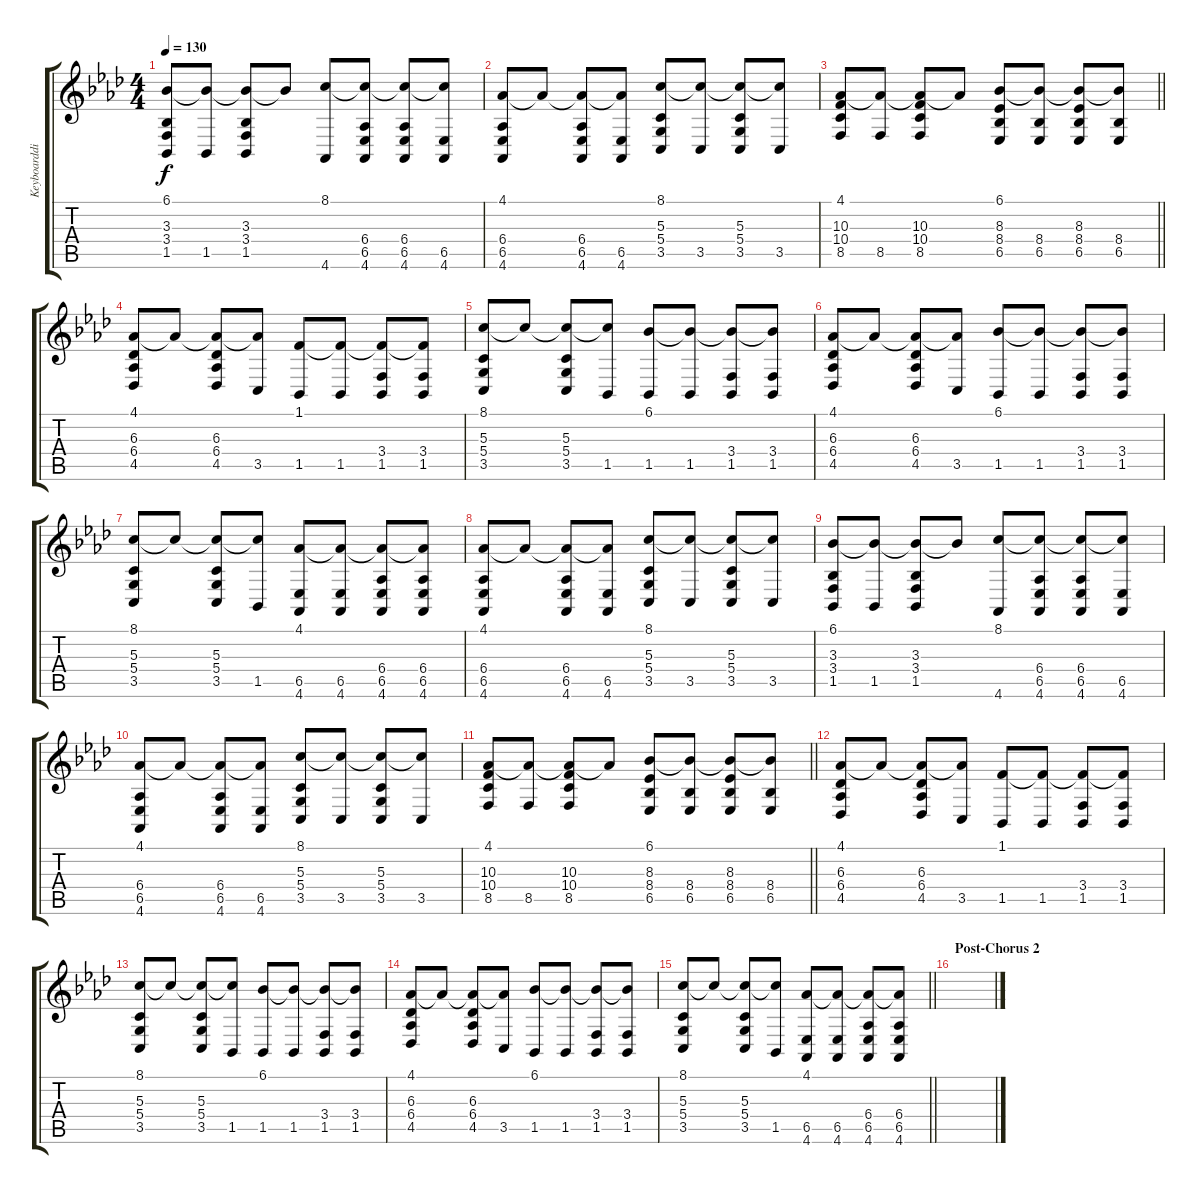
\track ("Keyboardding" "Keyboarddi") {instrument lead1square}
\staff {score tabs}
\tuning (E4 B3 G3 D3 A2 E2) {hide}
\ts (4 4)
\tempo 130
\clef g2
\ks ab
(6.1 3.3 3.4 1.5).8{dy f} (6.1{t} 1.5).8 (6.1{t} 3.3 3.4 1.5).8 6.1{t}.8 (8.1 4.6).8 (8.1{t} 6.4 6.5 4.6).8 (8.1{t} 6.4 6.5 4.6).8 (8.1{t} 6.5 4.6).8 |
(4.1 6.4 6.5 4.6).8 4.1{t}.8 (4.1{t} 6.4 6.5 4.6).8 (4.1{t} 6.5 4.6).8 (8.1 5.3 5.4 3.5).8 (8.1{t} 3.5).8 (8.1{t} 5.3 5.4 3.5).8 (8.1{t} 3.5).8 |
\barLineRight lightlight
(4.1 10.3 10.4 8.5).8 (4.1{t} 8.5).8 (4.1{t} 10.3 10.4 8.5).8 4.1{t}.8 (6.1 8.3 8.4 6.5).8 (6.1{t} 8.4 6.5).8 (6.1{t} 8.3 8.4 6.5).8 (6.1{t} 8.4 6.5).8 |
(4.1 6.3 6.4 4.5).8 4.1{t}.8 (4.1{t} 6.3 6.4 4.5).8 (4.1{t} 3.5).8 (1.1 1.5).8 (1.1{t} 1.5).8 (1.1{t} 3.4 1.5).8 (1.1{t} 3.4 1.5).8 |
(8.1 5.3 5.4 3.5).8 8.1{t}.8 (8.1{t} 5.3 5.4 3.5).8 (8.1{t} 1.5).8 (6.1 1.5).8 (6.1{t} 1.5).8 (6.1{t} 3.4 1.5).8 (6.1{t} 3.4 1.5).8 |
(4.1 6.3 6.4 4.5).8 4.1{t}.8 (4.1{t} 6.3 6.4 4.5).8 (4.1{t} 3.5).8 (6.1 1.5).8 (6.1{t} 1.5).8 (6.1{t} 3.4 1.5).8 (6.1{t} 3.4 1.5).8 |
(8.1 5.3 5.4 3.5).8 8.1{t}.8 (8.1{t} 5.3 5.4 3.5).8 (8.1{t} 1.5).8 (4.1 6.5 4.6).8 (4.1{t} 6.5 4.6).8 (4.1{t} 6.4 6.5 4.6).8 (4.1{t} 6.4 6.5 4.6).8 |
(4.1 6.4 6.5 4.6).8 4.1{t}.8 (4.1{t} 6.4 6.5 4.6).8 (4.1{t} 6.5 4.6).8 (8.1 5.3 5.4 3.5).8 (8.1{t} 3.5).8 (8.1{t} 5.3 5.4 3.5).8 (8.1{t} 3.5).8 |
(6.1 3.3 3.4 1.5).8 (6.1{t} 1.5).8 (6.1{t} 3.3 3.4 1.5).8 6.1{t}.8 (8.1 4.6).8 (8.1{t} 6.4 6.5 4.6).8 (8.1{t} 6.4 6.5 4.6).8 (8.1{t} 6.5 4.6).8 |
(4.1 6.4 6.5 4.6).8 4.1{t}.8 (4.1{t} 6.4 6.5 4.6).8 (4.1{t} 6.5 4.6).8 (8.1 5.3 5.4 3.5).8 (8.1{t} 3.5).8 (8.1{t} 5.3 5.4 3.5).8 (8.1{t} 3.5).8 |
\barLineRight lightlight
(4.1 10.3 10.4 8.5).8 (4.1{t} 8.5).8 (4.1{t} 10.3 10.4 8.5).8 4.1{t}.8 (6.1 8.3 8.4 6.5).8 (6.1{t} 8.4 6.5).8 (6.1{t} 8.3 8.4 6.5).8 (6.1{t} 8.4 6.5).8 |
(4.1 6.3 6.4 4.5).8 4.1{t}.8 (4.1{t} 6.3 6.4 4.5).8 (4.1{t} 3.5).8 (1.1 1.5).8 (1.1{t} 1.5).8 (1.1{t} 3.4 1.5).8 (1.1{t} 3.4 1.5).8 |
(8.1 5.3 5.4 3.5).8 8.1{t}.8 (8.1{t} 5.3 5.4 3.5).8 (8.1{t} 1.5).8 (6.1 1.5).8 (6.1{t} 1.5).8 (6.1{t} 3.4 1.5).8 (6.1{t} 3.4 1.5).8 |
(4.1 6.3 6.4 4.5).8 4.1{t}.8 (4.1{t} 6.3 6.4 4.5).8 (4.1{t} 3.5).8 (6.1 1.5).8 (6.1{t} 1.5).8 (6.1{t} 3.4 1.5).8 (6.1{t} 3.4 1.5).8 |
\barLineRight lightlight
(8.1 5.3 5.4 3.5).8 8.1{t}.8 (8.1{t} 5.3 5.4 3.5).8 (8.1{t} 1.5).8 (4.1 6.5 4.6).8 (4.1{t} 6.5 4.6).8 (4.1{t} 6.4 6.5 4.6).8 (4.1{t} 6.4 6.5 4.6).8 |
\section ("" "Post-Chorus 2")
